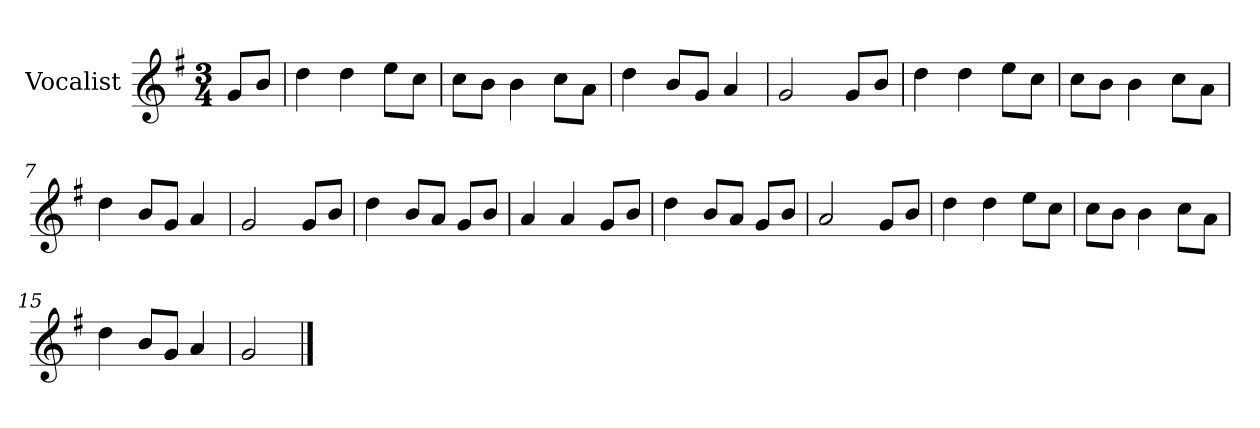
**kern
*part1
*staff1
*I"Vocalist
*k[f#]
*G:
*M3/4
=
8gL
8bJ
=1
4dd
4dd
8eeL
8ccJ
=2
8ccL
8bJ
4b
8ccL
8aJ
=3
4dd
8bL
8gJ
4a
=4
2g
8gL
8bJ
=5
4dd
4dd
8eeL
8ccJ
=6
8ccL
8bJ
4b
8ccL
8aJ
=7
4dd
8bL
8gJ
4a
=8
2g
8gL
8bJ
=9
4dd
8bL
8aJ
8gL
8bJ
=10
4a
4a
8gL
8bJ
=11
4dd
8bL
8aJ
8gL
8bJ
=12
2a
8gL
8bJ
=13
4dd
4dd
8eeL
8ccJ
=14
8ccL
8bJ
4b
8ccL
8aJ
=15
4dd
8bL
8gJ
4a
=16
2g
==
*-
